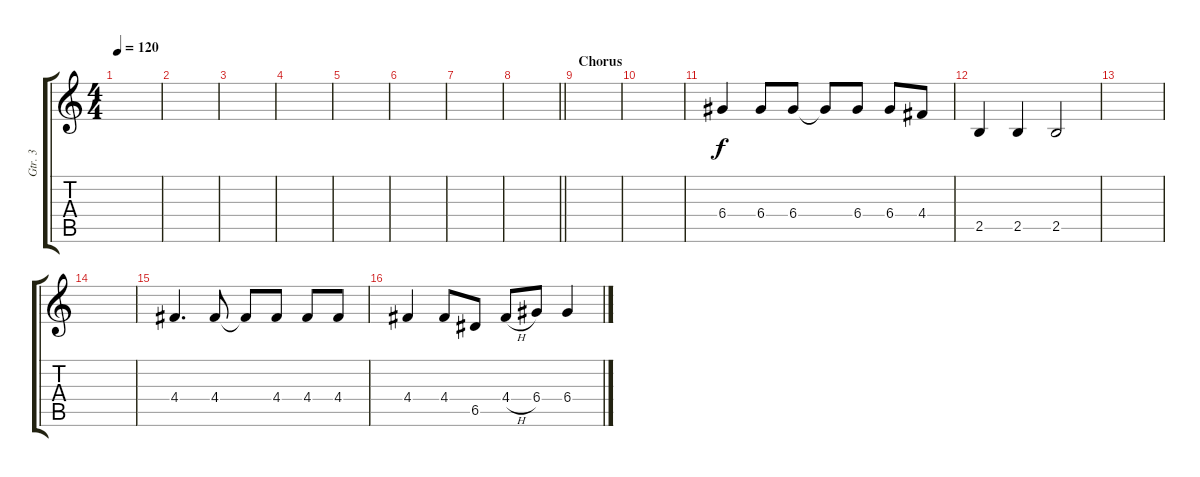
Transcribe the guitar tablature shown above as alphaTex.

\track ("Gtr. 3" "Gtr. 3") {instrument electricguitarclean}
\staff {score tabs}
\tuning (E4 B3 G3 D3 A2 E2) {hide}
\ts (4 4)
\tempo 120
\clef g2
\ks c
|
|
|
|
|
|
|
\barLineRight lightlight
|
\section ("" "Chorus")
|
|
6.4.4 6.4.8 6.4.8 6.4{t}.8 6.4.8 6.4.8 4.4.8 |
2.5.4 2.5.4 2.5.2 |
|
|
4.4.4{d} 4.4.8 4.4{t}.8 4.4.8 4.4.8 4.4.8 |
4.4.4 4.4.8 6.5.8 4.4{h}.8 6.4.8 6.4.4
